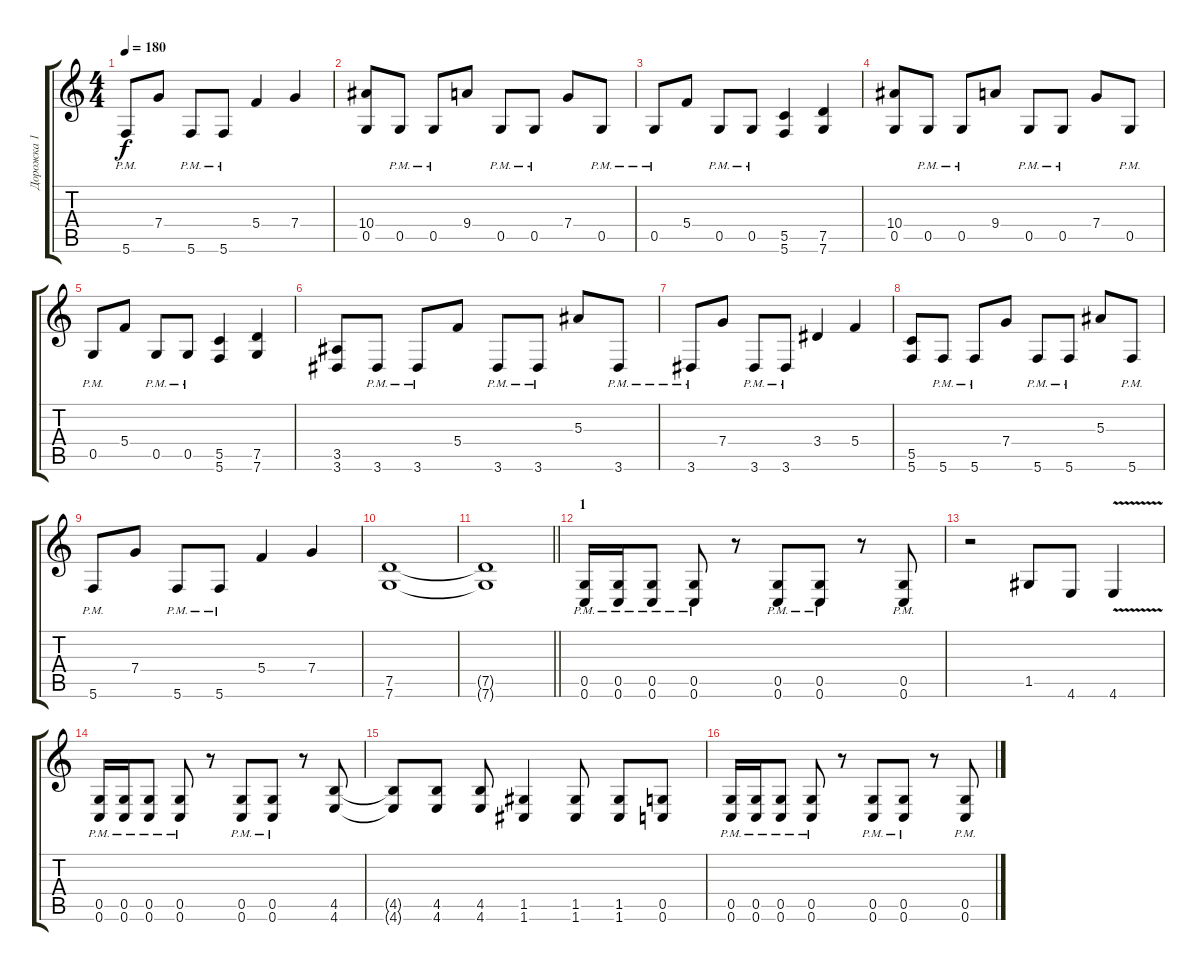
\track ("Дорожка 1" "Дорожка 1") {instrument distortionguitar}
\staff {score tabs}
\tuning (D4 A3 F3 C3 G2 C2) {hide}
\ts (4 4)
\tempo 180
\clef g2
\ks c
5.6{pm}.8{dy f} 7.4.8 5.6{pm}.8 5.6{pm}.8 5.4.4 7.4.4 |
(10.4 0.5).8 0.5{pm}.8 0.5{pm}.8 9.4.8 0.5{pm}.8 0.5{pm}.8 7.4.8 0.5{pm}.8 |
0.5{pm}.8 5.4.8 0.5{pm}.8 0.5{pm}.8 (5.5 5.6).4 (7.5 7.6).4 |
(10.4 0.5).8 0.5{pm}.8 0.5{pm}.8 9.4.8 0.5{pm}.8 0.5{pm}.8 7.4.8 0.5{pm}.8 |
0.5{pm}.8 5.4.8 0.5{pm}.8 0.5{pm}.8 (5.5 5.6).4 (7.5 7.6).4 |
(3.5 3.6).8 3.6{pm}.8 3.6{pm}.8 5.4.8 3.6{pm}.8 3.6{pm}.8 5.3.8 3.6{pm}.8 |
3.6{pm}.8 7.4.8 3.6{pm}.8 3.6{pm}.8 3.4.4 5.4.4 |
(5.5 5.6).8 5.6{pm}.8 5.6{pm}.8 7.4.8 5.6{pm}.8 5.6{pm}.8 5.3.8 5.6{pm}.8 |
5.6{pm}.8 7.4.8 5.6{pm}.8 5.6{pm}.8 5.4.4 7.4.4 |
(7.5 7.6).1 |
\barLineRight lightlight
(7.5{t} 7.6{t}).1 |
\section ("" "1")
(0.5{pm} 0.6{pm}).16 (0.5{pm} 0.6{pm}).16 (0.5{pm} 0.6{pm}).8 (0.5{pm} 0.6{pm}).8 r.8 (0.5{pm} 0.6{pm}).8 (0.5{pm} 0.6{pm}).8 r.8 (0.5{pm} 0.6{pm}).8 |
r.2 1.5.8 4.6.8 4.6{v}.4 |
(0.5{pm} 0.6{pm}).16 (0.5{pm} 0.6{pm}).16 (0.5{pm} 0.6{pm}).8 (0.5{pm} 0.6{pm}).8 r.8 (0.5{pm} 0.6{pm}).8 (0.5{pm} 0.6{pm}).8 r.8 (4.5 4.6).8 |
(4.5{t} 4.6{t}).8 (4.5 4.6).8 (4.5 4.6).8 (1.5 1.6).4 (1.5 1.6).8 (1.5 1.6).8 (0.5 0.6).8 |
(0.5{pm} 0.6{pm}).16 (0.5{pm} 0.6{pm}).16 (0.5{pm} 0.6{pm}).8 (0.5{pm} 0.6{pm}).8 r.8 (0.5{pm} 0.6{pm}).8 (0.5{pm} 0.6{pm}).8 r.8 (0.5{pm} 0.6{pm}).8
